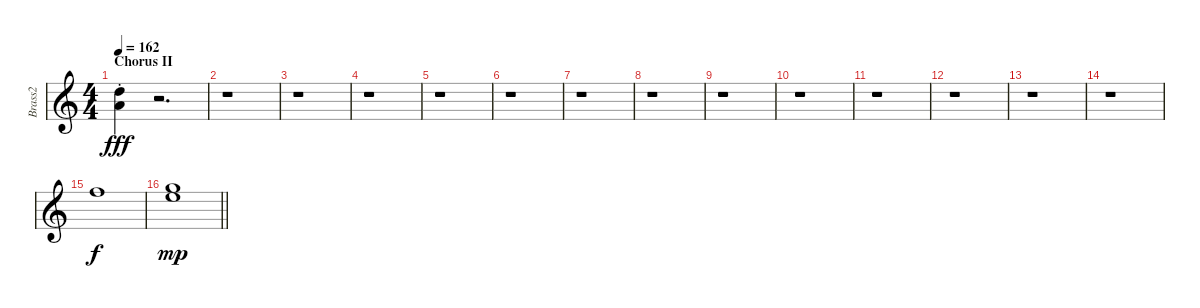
\track ("Brass2" "Brass2") {instrument trumpet}
\staff {score}
\tuning (E5 B4 G4 D4 A3 E3) {hide}
\ts (4 4)
\section ("" "Chorus II")
\tempo 162
\clef g2
\ks c
(7.3{st} 7.4{st}).4{dy fff} r.2{d} |
r.1 |
r.1 |
r.1 |
r.1 |
r.1 |
r.1 |
r.1 |
r.1 |
r.1 |
r.1 |
r.1 |
r.1 |
r.1 |
10.3.1{dy f} |
\barLineRight lightlight
(12.3 14.4).1{dy mp}
